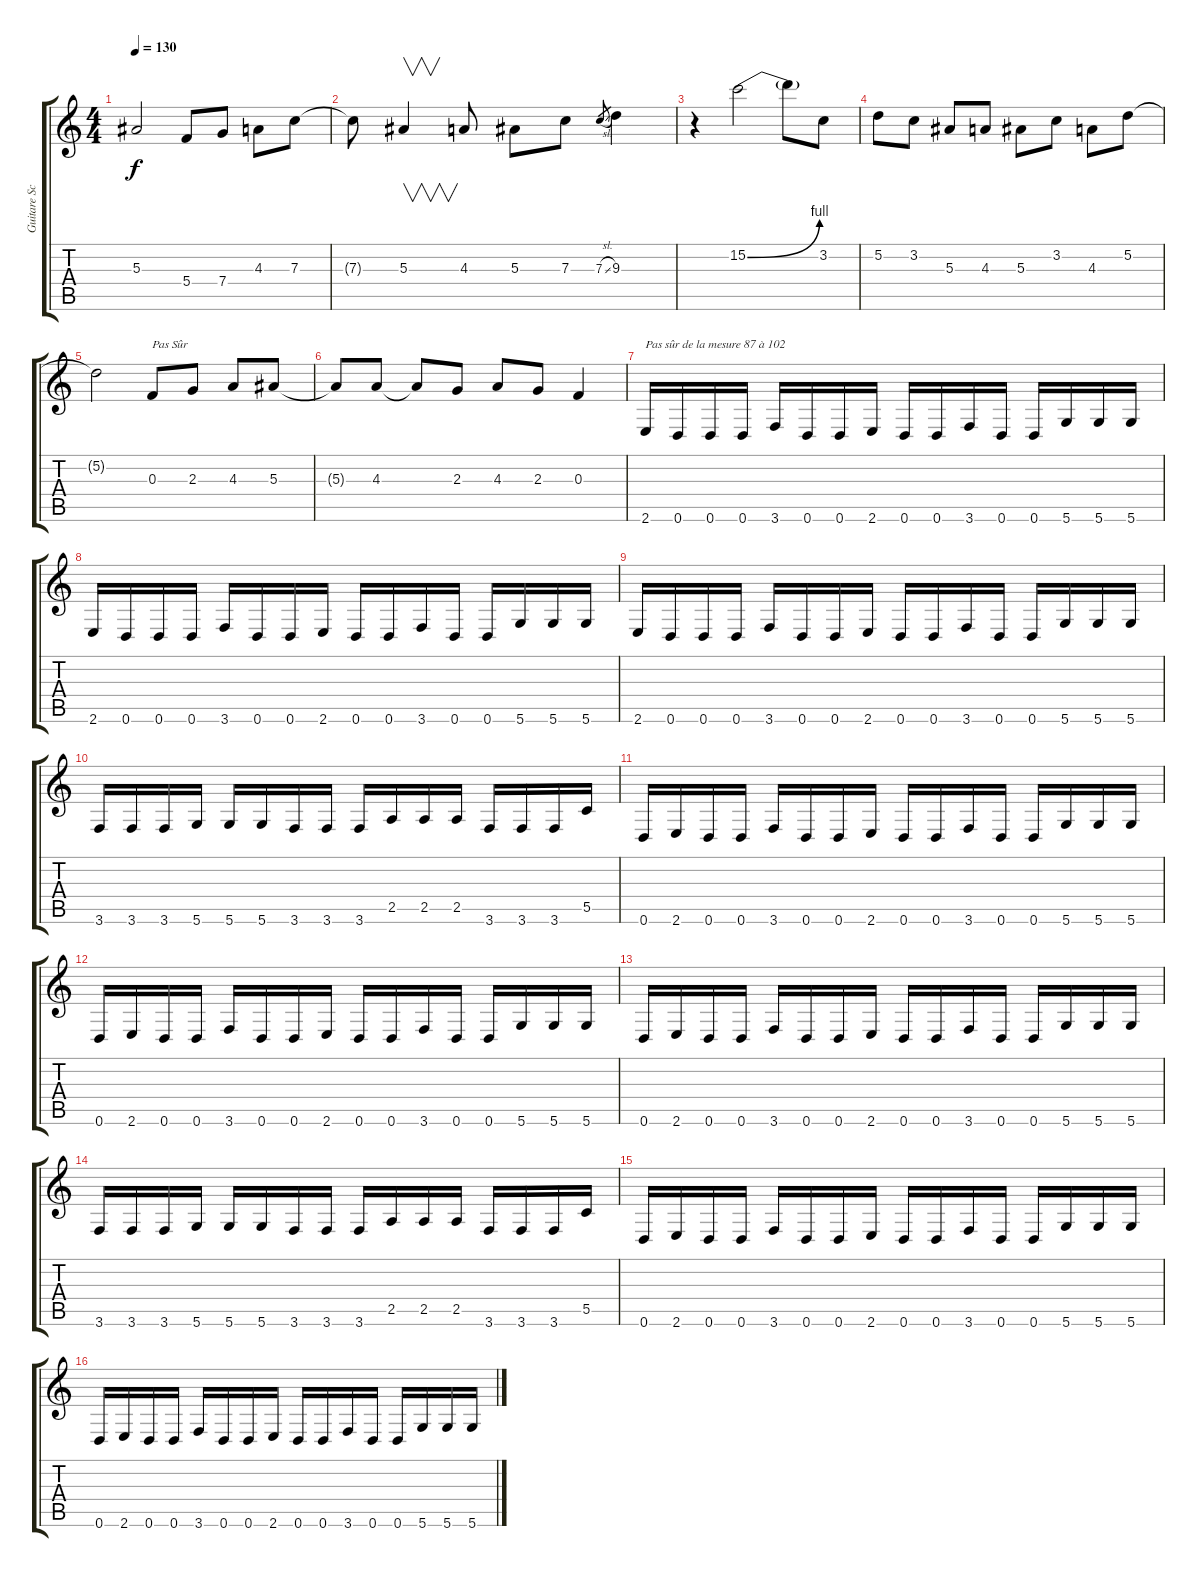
\track ("Guitare Scemana" "Guitare Sc") {instrument distortionguitar}
\staff {score tabs}
\tuning (D4 A3 F3 C3 G2 D2) {hide}
\ts (4 4)
\tempo 130
\clef g2
\ks c
5.3{t}.2{dy f} 5.4.8 7.4.8 4.3.8 7.3.8 |
7.3{t}.8 5.3.4{v} 4.3.8 5.3.8 7.3.8 7.3{sl}.8{gr} 9.3.4 |
r.4 15.2{be (bend 0 0 60 4)}.2 15.2{t}.8 3.2.8 |
5.2.8 3.2.8 5.3.8 4.3.8 5.3.8 3.2.8 4.3.8 5.2.8 |
5.2{t}.2 0.3.8{txt "Pas Sûr"} 2.3.8 4.3.8 5.3.8 |
5.3{t}.8 4.3.8 4.3{t}.8 2.3.8 4.3.8 2.3.8 0.3.4 |
2.6.16{txt "Pas sûr de la mesure 87 à 102"} 0.6.16 0.6.16 0.6.16 3.6.16 0.6.16 0.6.16 2.6.16 0.6.16 0.6.16 3.6.16 0.6.16 0.6.16 5.6.16 5.6.16 5.6.16 |
2.6.16 0.6.16 0.6.16 0.6.16 3.6.16 0.6.16 0.6.16 2.6.16 0.6.16 0.6.16 3.6.16 0.6.16 0.6.16 5.6.16 5.6.16 5.6.16 |
2.6.16 0.6.16 0.6.16 0.6.16 3.6.16 0.6.16 0.6.16 2.6.16 0.6.16 0.6.16 3.6.16 0.6.16 0.6.16 5.6.16 5.6.16 5.6.16 |
3.6.16 3.6.16 3.6.16 5.6.16 5.6.16 5.6.16 3.6.16 3.6.16 3.6.16 2.5.16 2.5.16 2.5.16 3.6.16 3.6.16 3.6.16 5.5.16 |
0.6.16 2.6.16 0.6.16 0.6.16 3.6.16 0.6.16 0.6.16 2.6.16 0.6.16 0.6.16 3.6.16 0.6.16 0.6.16 5.6.16 5.6.16 5.6.16 |
0.6.16 2.6.16 0.6.16 0.6.16 3.6.16 0.6.16 0.6.16 2.6.16 0.6.16 0.6.16 3.6.16 0.6.16 0.6.16 5.6.16 5.6.16 5.6.16 |
0.6.16 2.6.16 0.6.16 0.6.16 3.6.16 0.6.16 0.6.16 2.6.16 0.6.16 0.6.16 3.6.16 0.6.16 0.6.16 5.6.16 5.6.16 5.6.16 |
3.6.16 3.6.16 3.6.16 5.6.16 5.6.16 5.6.16 3.6.16 3.6.16 3.6.16 2.5.16 2.5.16 2.5.16 3.6.16 3.6.16 3.6.16 5.5.16 |
0.6.16 2.6.16 0.6.16 0.6.16 3.6.16 0.6.16 0.6.16 2.6.16 0.6.16 0.6.16 3.6.16 0.6.16 0.6.16 5.6.16 5.6.16 5.6.16 |
0.6.16 2.6.16 0.6.16 0.6.16 3.6.16 0.6.16 0.6.16 2.6.16 0.6.16 0.6.16 3.6.16 0.6.16 0.6.16 5.6.16 5.6.16 5.6.16
